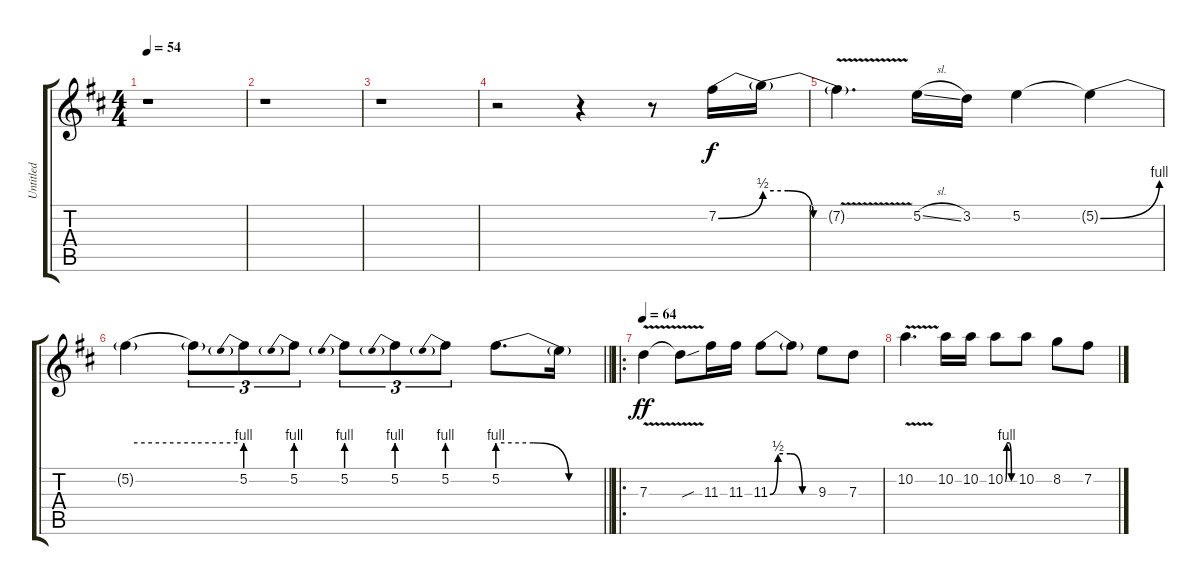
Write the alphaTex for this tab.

\track ("Untitled" "Untitled") {instrument distortionguitar}
\staff {score tabs}
\tuning (E4 B3 G3 D3 A2 E2) {hide}
\ts (4 4)
\tempo 54
\clef g2
\ks d
r.1{dy f instrument distortionguitar} |
r.1 |
r.1 |
r.2 r.4 r.8 7.2{be (bend 0 0 60 2)}.16 7.2{be (custom 0 2 20 2 40 0 60 0) t}.16 |
7.2{v t}.4{d} 5.2{sl}.16 3.2.16 5.2.4 5.2{be (bend 0 0 60 4) t}.4 |
\barLineRight lightlight
5.2{be (hold 0 4 60 4) t}.4 5.2{be (hold 0 4 60 4) t}.8{tu (3 2)} 5.2{be (prebend 0 4 60 4)}.8{tu (3 2)} 5.2{be (prebend 0 4 60 4)}.8{tu (3 2)} 5.2{be (prebend 0 4 60 4)}.8{tu (3 2)} 5.2{be (prebend 0 4 60 4)}.8{tu (3 2)} 5.2{be (prebend 0 4 60 4)}.8{tu (3 2)} 5.2{be (custom 0 4 20 4 40 0 60 0)}.8{d} 5.2{t}.16 |
\ro
\tempo 64
7.3{v}.4{dy ff} 7.3{sou t}.8 11.3.16 11.3.16 11.3{be (custom 0 0 10 2 25 2 40 0 60 0)}.8 11.3{t}.8 9.3.8 7.3.8 |
10.2{v}.4{d} 10.2.16 10.2.16 10.2{be (custom 0 0 10 4 25 4 40 0 60 0)}.8 10.2.8 8.2.8 7.2.8
